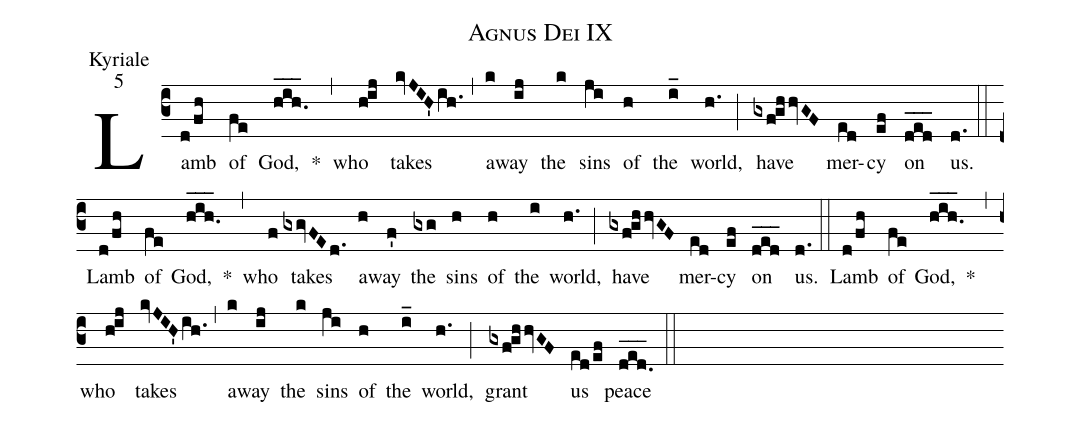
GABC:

name:Agnus Dei IX;
office-part:Kyriale;
mode:5;
%%
(c3) Lamb(d/fh) of(fe) God,(h_i_h_.) *(,) who(hij) takes(kvJIH'ih.) (,) a(k)way(ij) the(k) sins(ji) of(h) the(i_) world,(h.) (;) have(gxfghhvGF) mer(ed)cy(ef) on(d_e_d_) us.(d.) (::)
Lamb(d/fh) of(fe) God,(h_i_h_.) *(,) who(f) takes(gxgvFEd.) a(h)way(f') the(gxg) sins(h) of(h) the(i) world,(h.) (;) have(gxfghhvGF) mer(ed)cy(ef) on(d_e_d_) us.(d.) (::)
Lamb(d/fh) of(fe) God,(h_i_h_.) *(,) who(hij) takes(kvJIH'ih.) (,) a(k)way(ij) the(k) sins(ji) of(h) the(i_) world,(h.) (;) grant(gxfghhvGF) us(ed/ef) peace(d_e_d_.) (::)
